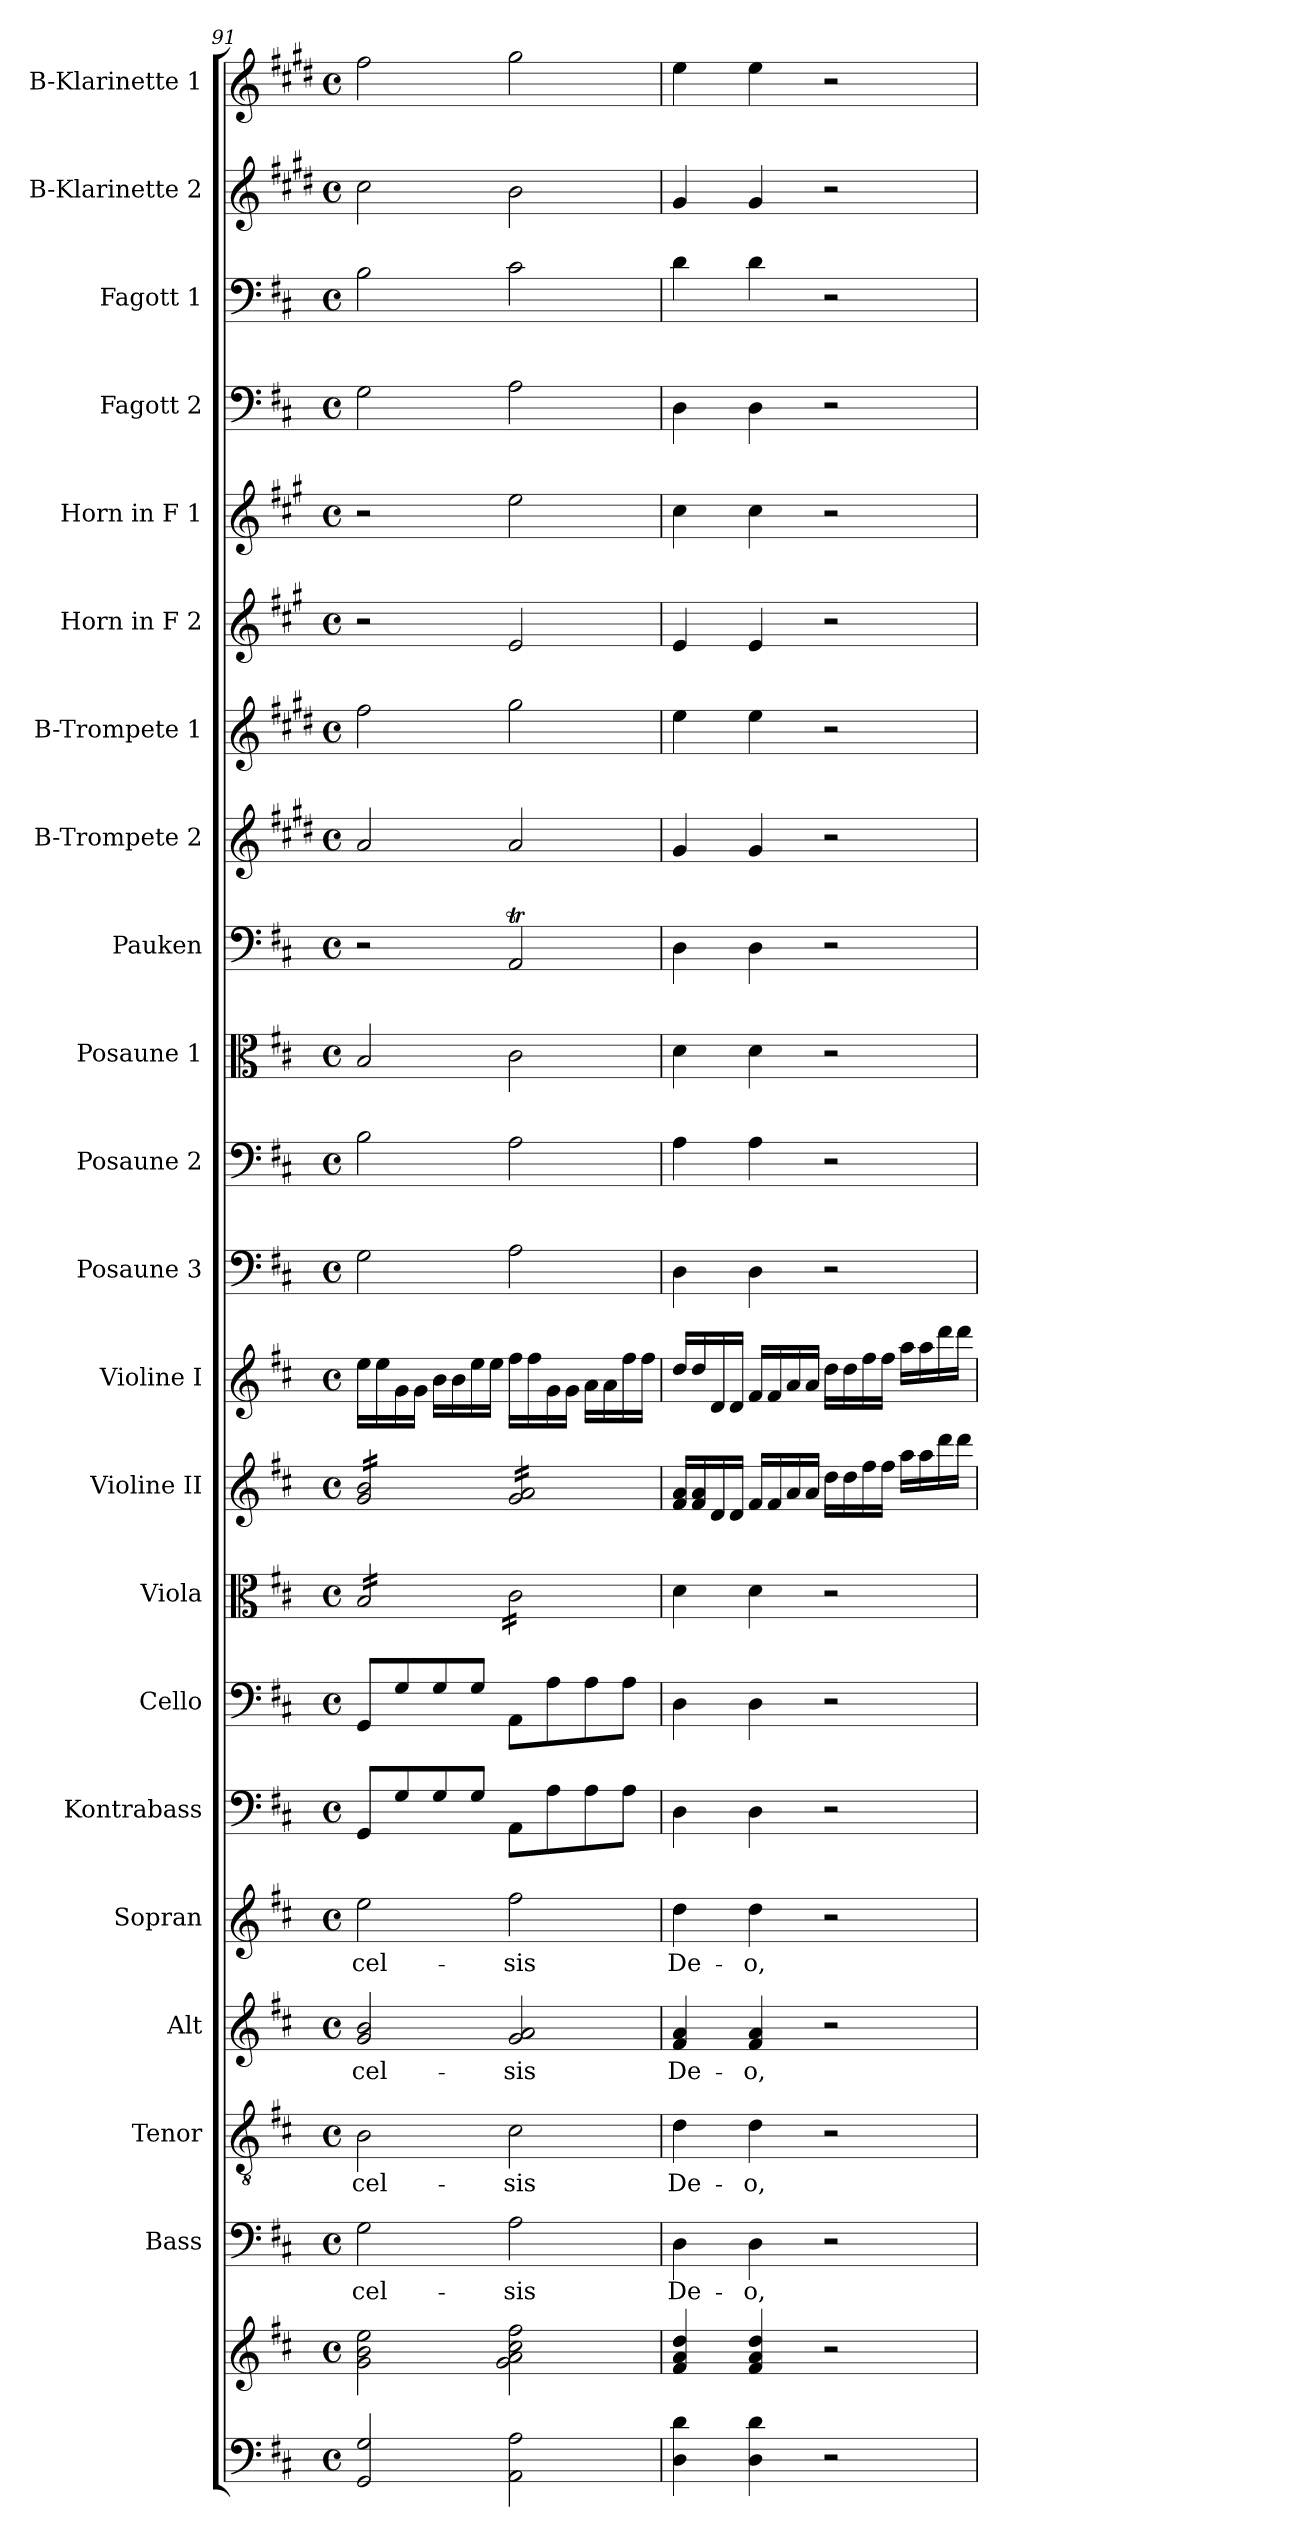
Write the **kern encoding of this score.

**kern	**kern	**kern	**text	**kern	**text	**kern	**text	**kern	**text	**kern	**kern	**kern	**kern	**kern	**kern	**kern	**kern	**kern	**kern	**kern	**kern	**kern	**kern	**kern	**kern	**kern
*part22	*part22	*part21	*part21	*part20	*part20	*part19	*part19	*part18	*part18	*part17	*part16	*part15	*part14	*part13	*part12	*part11	*part10	*part9	*part8	*part7	*part6	*part5	*part4	*part3	*part2	*part1
*staff23	*staff22	*staff21	*staff21	*staff20	*staff20	*staff19	*staff19	*staff18	*staff18	*staff17	*staff16	*staff15	*staff14	*staff13	*staff12	*staff11	*staff10	*staff9	*staff8	*staff7	*staff6	*staff5	*staff4	*staff3	*staff2	*staff1
*	*	*I"Bass	*	*I"Tenor	*	*I"Alt	*	*I"Sopran	*	*I"Kontrabass	*I"Cello	*I"Viola	*I"Violine II	*I"Violine I	*I"Posaune 3	*I"Posaune 2	*I"Posaune 1	*I"Pauken	*I"B-Trompete 2	*I"B-Trompete 1	*I"Horn in F 2	*I"Horn in F 1	*I"Fagott 2	*I"Fagott 1	*I"B-Klarinette 2	*I"B-Klarinette 1
*	*	*I'B.	*	*I'T.	*	*I'A.	*	*I'S.	*	*I'Kb.	*	*I'Vla.	*I'Vl. II	*I'Vl. I	*I'Pos. 3	*I'Pos. 2	*I'Pos. 1	*I'Pk.	*I'B Trp. 2	*I'B Trp. 1	*	*	*I'Fg. 2	*I'Fg. 1	*I'B Kl. 2	*I'B Kl. 1
*clefF4	*clefG2	*clefF4	*	*clefGv2	*	*clefG2	*	*clefG2	*	*clefF4	*clefF4	*clefC3	*clefG2	*clefG2	*clefF4	*clefF4	*clefC3	*clefF4	*clefG2	*clefG2	*clefG2	*clefG2	*clefF4	*clefF4	*clefG2	*clefG2
*	*	*	*	*	*	*	*	*	*	*ITrd7c12	*	*	*	*	*	*	*	*	*ITrd1c2	*ITrd1c2	*ITrd4c7	*ITrd4c7	*	*	*ITrd1c2	*ITrd1c2
*k[f#c#]	*k[f#c#]	*k[f#c#]	*	*k[f#c#]	*	*k[f#c#]	*	*k[f#c#]	*	*k[f#c#]	*k[f#c#]	*k[f#c#]	*k[f#c#]	*k[f#c#]	*k[f#c#]	*k[f#c#]	*k[f#c#]	*k[f#c#]	*k[f#c#]	*k[f#c#]	*k[f#c#]	*k[f#c#]	*k[f#c#]	*k[f#c#]	*k[f#c#]	*k[f#c#]
*D:	*D:	*D:	*	*D:	*	*D:	*	*D:	*	*D:	*D:	*D:	*D:	*D:	*D:	*D:	*D:	*D:	*D:	*D:	*D:	*D:	*D:	*D:	*D:	*D:
*M4/4	*M4/4	*M4/4	*	*M4/4	*	*M4/4	*	*M4/4	*	*M4/4	*M4/4	*M4/4	*M4/4	*M4/4	*M4/4	*M4/4	*M4/4	*M4/4	*M4/4	*M4/4	*M4/4	*M4/4	*M4/4	*M4/4	*M4/4	*M4/4
*met(c)	*met(c)	*met(c)	*	*met(c)	*	*met(c)	*	*met(c)	*	*met(c)	*met(c)	*met(c)	*met(c)	*met(c)	*met(c)	*met(c)	*met(c)	*met(c)	*met(c)	*met(c)	*met(c)	*met(c)	*met(c)	*met(c)	*met(c)	*met(c)
=91	=91	=91	=91	=91	=91	=91	=91	=91	=91	=91	=91	=91	=91	=91	=91	=91	=91	=91	=91	=91	=91	=91	=91	=91	=91	=91
!	!	!	!LO:LY:b	!	!LO:LY:b	!	!LO:LY:b	!	!LO:LY:b	!	!	!	!	!	!	!	!	!	!	!	!	!	!	!	!	!
*	*	*	*	*	*	*	*	*	*	*	*	*tremolo	*	*	*	*	*	*	*	*	*	*	*	*	*	*
*	*	*	*	*	*	*	*	*	*	*	*	*	*tremolo	*	*	*	*	*	*	*	*	*	*	*	*	*
2GG/ 2G/	2g\ 2b\ 2ee\	2G\	-cel-	2B\	-cel-	2g/ 2b/	-cel-	2ee\	-cel-	8GGG/L	8GG/L	16B/LL	16g/ 16b/LL	16ee\LL	2G\	2B\	2B/	2r	2g/	2ee\	2r	2r	2G\	2B\	2b\	2ee\
.	.	.	.	.	.	.	.	.	.	.	.	16B/	16g/ 16b/	16ee\	.	.	.	.	.	.	.	.	.	.	.	.
.	.	.	.	.	.	.	.	.	.	8GG/	8G/	16B/	16g/ 16b/	16g\	.	.	.	.	.	.	.	.	.	.	.	.
.	.	.	.	.	.	.	.	.	.	.	.	16B/	16g/ 16b/	16g\JJ	.	.	.	.	.	.	.	.	.	.	.	.
.	.	.	.	.	.	.	.	.	.	8GG/	8G/	16B/	16g/ 16b/	16b\LL	.	.	.	.	.	.	.	.	.	.	.	.
.	.	.	.	.	.	.	.	.	.	.	.	16B/	16g/ 16b/	16b\	.	.	.	.	.	.	.	.	.	.	.	.
.	.	.	.	.	.	.	.	.	.	8GG/J	8G/J	16B/	16g/ 16b/	16ee\	.	.	.	.	.	.	.	.	.	.	.	.
.	.	.	.	.	.	.	.	.	.	.	.	16B/JJ	16g/ 16b/JJ	16ee\JJ	.	.	.	.	.	.	.	.	.	.	.	.
!	!	!	!LO:LY:b	!	!LO:LY:b	!	!LO:LY:b	!	!LO:LY:b	!	!	!	!	!	!	!	!	!	!	!	!	!	!	!	!	!
2AA\ 2A\	2g\ 2a\ 2cc#\ 2ff#\	2A\	-sis	2c#\	-sis	2g/ 2a/	-sis	2ff#\	-sis	8AAA\L	8AA\L	16c#\LL	16g/ 16a/LL	16ff#\LL	2A\	2A\	2c#\	2AAT/	2g/	2ff#\	2A/	2a\	2A\	2c#\	2a\	2ff#\
.	.	.	.	.	.	.	.	.	.	.	.	16c#\	16g/ 16a/	16ff#\	.	.	.	.	.	.	.	.	.	.	.	.
.	.	.	.	.	.	.	.	.	.	8AA\	8A\	16c#\	16g/ 16a/	16g\	.	.	.	.	.	.	.	.	.	.	.	.
.	.	.	.	.	.	.	.	.	.	.	.	16c#\	16g/ 16a/	16g\JJ	.	.	.	.	.	.	.	.	.	.	.	.
.	.	.	.	.	.	.	.	.	.	8AA\	8A\	16c#\	16g/ 16a/	16a\LL	.	.	.	.	.	.	.	.	.	.	.	.
.	.	.	.	.	.	.	.	.	.	.	.	16c#\	16g/ 16a/	16a\	.	.	.	.	.	.	.	.	.	.	.	.
.	.	.	.	.	.	.	.	.	.	8AA\J	8A\J	16c#\	16g/ 16a/	16ff#\	.	.	.	.	.	.	.	.	.	.	.	.
.	.	.	.	.	.	.	.	.	.	.	.	16c#\JJ	16g/ 16a/JJ	16ff#\JJ	.	.	.	.	.	.	.	.	.	.	.	.
*	*	*	*	*	*	*	*	*	*	*	*	*	*Xtremolo	*	*	*	*	*	*	*	*	*	*	*	*	*
*	*	*	*	*	*	*	*	*	*	*	*	*Xtremolo	*	*	*	*	*	*	*	*	*	*	*	*	*	*
=92	=92	=92	=92	=92	=92	=92	=92	=92	=92	=92	=92	=92	=92	=92	=92	=92	=92	=92	=92	=92	=92	=92	=92	=92	=92	=92
!	!	!	!LO:LY:b	!	!LO:LY:b	!	!LO:LY:b	!	!LO:LY:b	!	!	!	!	!	!	!	!	!	!	!	!	!	!	!	!	!
4D\ 4d\	4f#/ 4a/ 4dd/	4D\	De-	4d\	De-	4f#/ 4a/	De-	4dd\	De-	4DD\	4D\	4d\	16f#/ 16a/LL	16dd/LL	4D\	4A\	4d\	4D\	4f#/	4dd\	4A/	4f#\	4D\	4d\	4f#/	4dd\
.	.	.	.	.	.	.	.	.	.	.	.	.	16f#/ 16a/	16dd/	.	.	.	.	.	.	.	.	.	.	.	.
.	.	.	.	.	.	.	.	.	.	.	.	.	16d/	16d/	.	.	.	.	.	.	.	.	.	.	.	.
.	.	.	.	.	.	.	.	.	.	.	.	.	16d/JJ	16d/JJ	.	.	.	.	.	.	.	.	.	.	.	.
!	!	!	!LO:LY:b	!	!LO:LY:b	!	!LO:LY:b	!	!LO:LY:b	!	!	!	!	!	!	!	!	!	!	!	!	!	!	!	!	!
4D\ 4d\	4f#/ 4a/ 4dd/	4D\	-o,	4d\	-o,	4f#/ 4a/	-o,	4dd\	-o,	4DD\	4D\	4d\	16f#/LL	16f#/LL	4D\	4A\	4d\	4D\	4f#/	4dd\	4A/	4f#\	4D\	4d\	4f#/	4dd\
.	.	.	.	.	.	.	.	.	.	.	.	.	16f#/	16f#/	.	.	.	.	.	.	.	.	.	.	.	.
.	.	.	.	.	.	.	.	.	.	.	.	.	16a/	16a/	.	.	.	.	.	.	.	.	.	.	.	.
.	.	.	.	.	.	.	.	.	.	.	.	.	16a/JJ	16a/JJ	.	.	.	.	.	.	.	.	.	.	.	.
2r	2r	2r	.	2r	.	2r	.	2r	.	2r	2r	2r	16dd\LL	16dd\LL	2r	2r	2r	2r	2r	2r	2r	2r	2r	2r	2r	2r
.	.	.	.	.	.	.	.	.	.	.	.	.	16dd\	16dd\	.	.	.	.	.	.	.	.	.	.	.	.
.	.	.	.	.	.	.	.	.	.	.	.	.	16ff#\	16ff#\	.	.	.	.	.	.	.	.	.	.	.	.
.	.	.	.	.	.	.	.	.	.	.	.	.	16ff#\JJ	16ff#\JJ	.	.	.	.	.	.	.	.	.	.	.	.
.	.	.	.	.	.	.	.	.	.	.	.	.	16aa\LL	16aa\LL	.	.	.	.	.	.	.	.	.	.	.	.
.	.	.	.	.	.	.	.	.	.	.	.	.	16aa\	16aa\	.	.	.	.	.	.	.	.	.	.	.	.
.	.	.	.	.	.	.	.	.	.	.	.	.	16ddd\	16ddd\	.	.	.	.	.	.	.	.	.	.	.	.
.	.	.	.	.	.	.	.	.	.	.	.	.	16ddd\JJ	16ddd\JJ	.	.	.	.	.	.	.	.	.	.	.	.
=	=	=	=	=	=	=	=	=	=	=	=	=	=	=	=	=	=	=	=	=	=	=	=	=	=	=
*-	*-	*-	*-	*-	*-	*-	*-	*-	*-	*-	*-	*-	*-	*-	*-	*-	*-	*-	*-	*-	*-	*-	*-	*-	*-	*-
